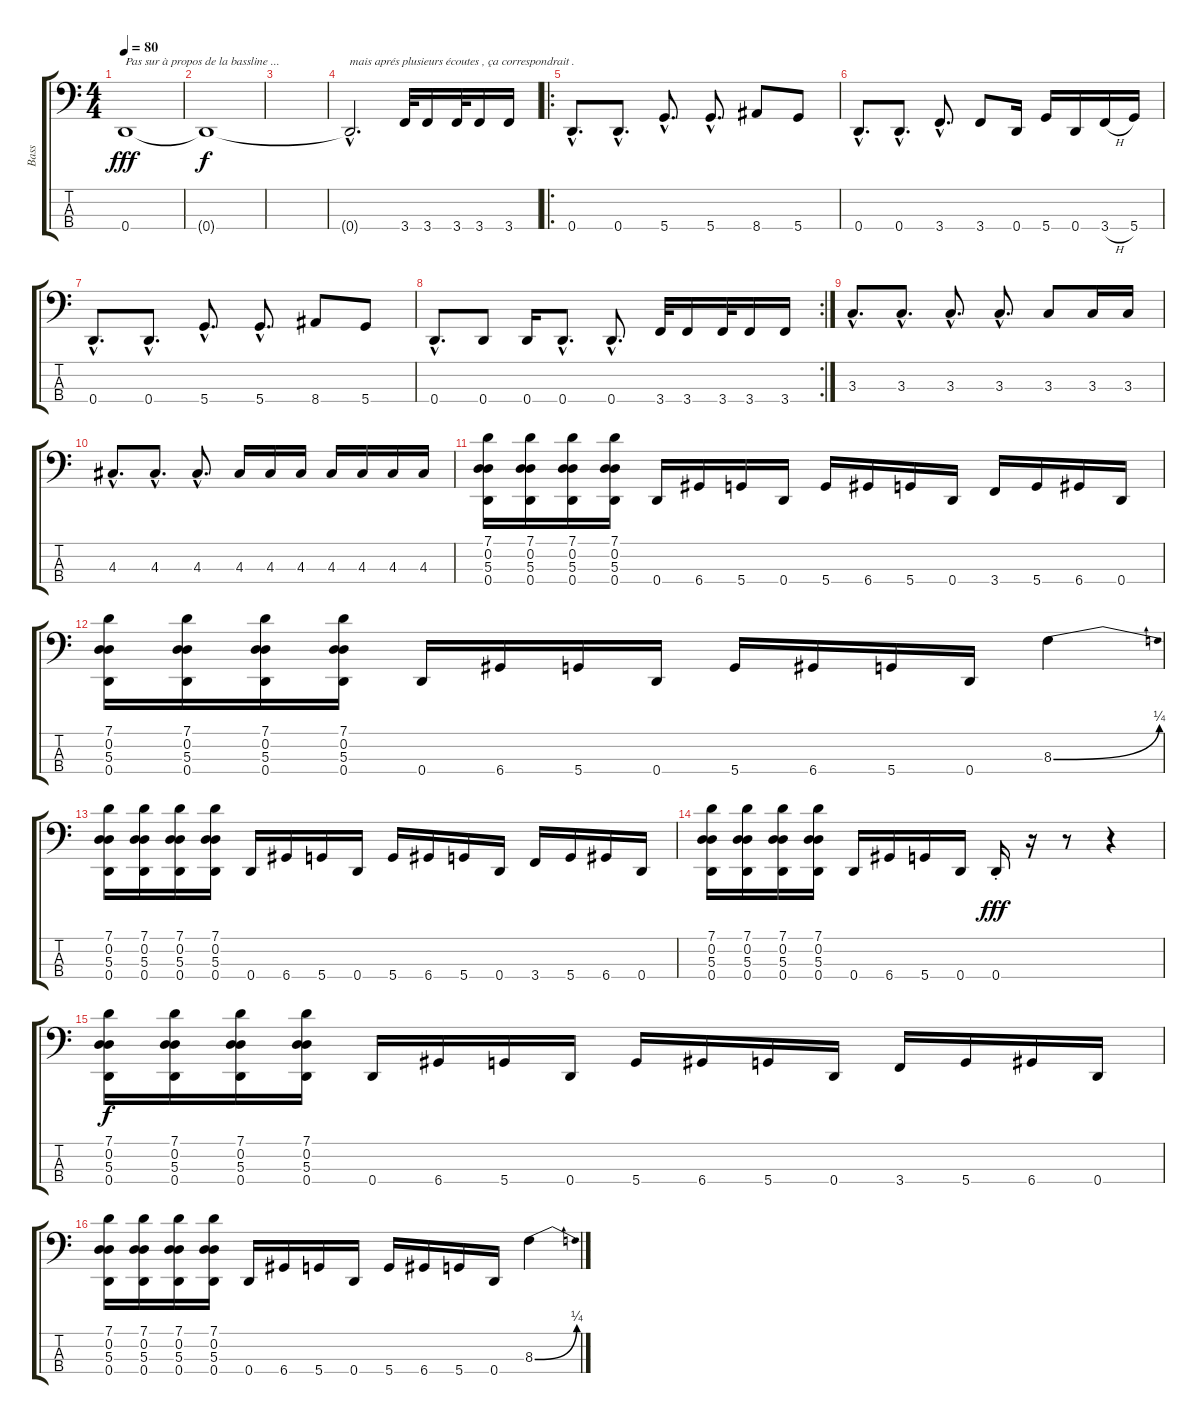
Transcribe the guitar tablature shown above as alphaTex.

\track ("Bass" "Bass") {instrument electricbasspick}
\staff {score tabs}
\tuning (G2 D2 A1 D1) {hide}
\ts (4 4)
\tempo 80
\clef f4
\ks c
0.4.1{txt "Pas sur à propos de la bassline ..." dy fff} |
0.4{t}.1{dy f} |
|
0.4{hac t}.2{d txt "mais aprés plusieurs écoutes , ça correspondrait ."} 3.4.32 3.4.16 3.4.32 3.4.16 3.4.16 |
\ro
0.4{hac}.8{d} 0.4{hac}.8{d} 5.4{hac}.8{d} 5.4{hac}.8{d} 8.4.8 5.4.8 |
0.4{hac}.8{d} 0.4{hac}.8{d} 3.4{hac}.8{d} 3.4.8 0.4.16 5.4.16 0.4.16 3.4{h}.16 5.4.16 |
0.4{hac}.8{d} 0.4{hac}.8{d} 5.4{hac}.8{d} 5.4{hac}.8{d} 8.4.8 5.4.8 |
\rc 2
0.4{hac}.8{d} 0.4.8 0.4.16 0.4{hac}.8{d} 0.4{hac}.8{d} 3.4.32 3.4.16 3.4.32 3.4.16 3.4.16 |
3.3{hac}.8{d} 3.3{hac}.8{d} 3.3{hac}.8{d} 3.3{hac}.8{d} 3.3.8 3.3.16 3.3.16 |
4.3{hac}.8{d} 4.3{hac}.8{d} 4.3{hac}.8{d} 4.3.16 4.3.16 4.3.16 4.3.16 4.3.16 4.3.16 4.3.16 |
(7.1 0.2 5.3 0.4).16 (7.1 0.2 5.3 0.4).16 (7.1 0.2 5.3 0.4).16 (7.1 0.2 5.3 0.4).16 0.4.16 6.4.16 5.4.16 0.4.16 5.4.16 6.4.16 5.4.16 0.4.16 3.4.16 5.4.16 6.4.16 0.4.16 |
(7.1 0.2 5.3 0.4).16 (7.1 0.2 5.3 0.4).16 (7.1 0.2 5.3 0.4).16 (7.1 0.2 5.3 0.4).16 0.4.16 6.4.16 5.4.16 0.4.16 5.4.16 6.4.16 5.4.16 0.4.16 8.3{be (bend 0 0 60 1)}.4 |
(7.1 0.2 5.3 0.4).16 (7.1 0.2 5.3 0.4).16 (7.1 0.2 5.3 0.4).16 (7.1 0.2 5.3 0.4).16 0.4.16 6.4.16 5.4.16 0.4.16 5.4.16 6.4.16 5.4.16 0.4.16 3.4.16 5.4.16 6.4.16 0.4.16 |
(7.1 0.2 5.3 0.4).16 (7.1 0.2 5.3 0.4).16 (7.1 0.2 5.3 0.4).16 (7.1 0.2 5.3 0.4).16 0.4.16 6.4.16 5.4.16 0.4.16 0.4{st}.16{dy fff} r.16 r.8 r.4 |
(7.1 0.2 5.3 0.4).16{dy f} (7.1 0.2 5.3 0.4).16 (7.1 0.2 5.3 0.4).16 (7.1 0.2 5.3 0.4).16 0.4.16 6.4.16 5.4.16 0.4.16 5.4.16 6.4.16 5.4.16 0.4.16 3.4.16 5.4.16 6.4.16 0.4.16 |
(7.1 0.2 5.3 0.4).16 (7.1 0.2 5.3 0.4).16 (7.1 0.2 5.3 0.4).16 (7.1 0.2 5.3 0.4).16 0.4.16 6.4.16 5.4.16 0.4.16 5.4.16 6.4.16 5.4.16 0.4.16 8.3{be (bend 0 0 60 1)}.4
